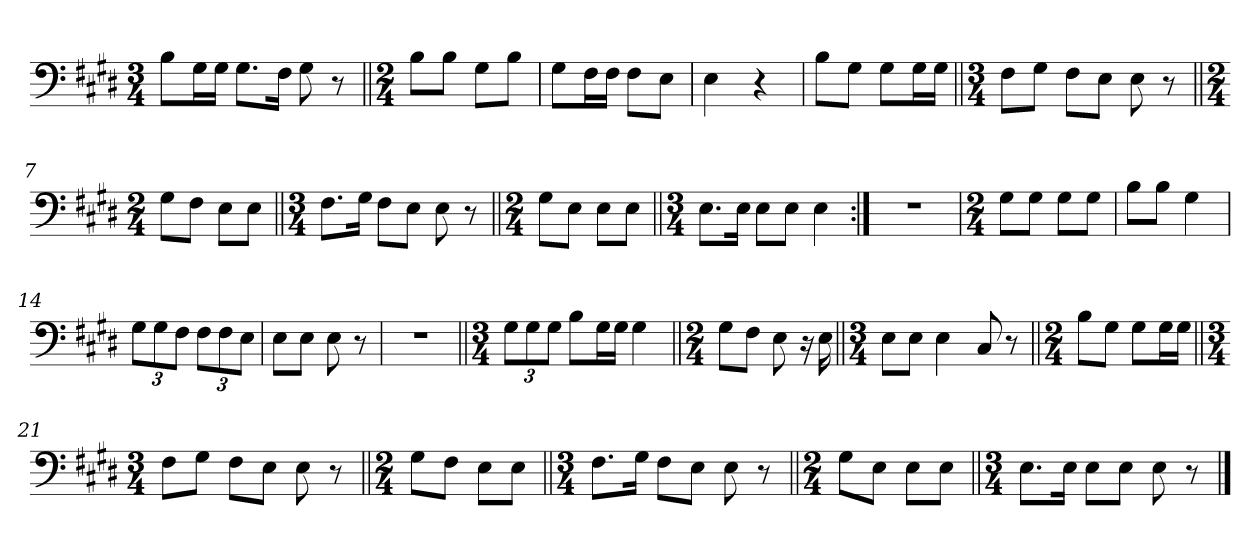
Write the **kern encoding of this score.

**kern
*part1
*staff1
*clefF4
*k[f#c#g#d#]
*M3/4
=1
8B\L
16G#\L
16G#\JJ
8.G#\L
16F#\Jk
8G#\
8r
=2||
*M2/4
8B\L
8B\J
8G#\L
8B\J
=3
8G#\L
16F#\L
16F#\JJ
8F#\L
8E\J
=4
4E\
4r
=5
8B\L
8G#\J
8G#\L
16G#\L
16G#\JJ
=6||
*M3/4
8F#\L
8G#\J
8F#\L
8E\J
8E\
8r
=7||
*M2/4
8G#\L
8F#\J
8E\L
8E\J
=8||
*M3/4
8.F#\L
16G#\Jk
8F#\L
8E\J
8E\
8r
=9||
*M2/4
8G#\L
8E\J
8E\L
8E\J
=10||
*M3/4
8.E\L
16E\Jk
8E\L
8E\J
4E\
=11:|!
2.r
=12
*M2/4
8G#\L
8G#\J
8G#\L
8G#\J
=13
8B\L
8B\J
4G#\
=14
12G#\L
12G#\
12F#\J
12F#\L
12F#\
12E\J
=15
8E\L
8E\J
8E\
8r
=16
2r
=17||
*M3/4
12G#\L
12G#\
12G#\J
8B\L
16G#\L
16G#\JJ
4G#\
=18||
*M2/4
8G#\L
8F#\J
8E\
16r
16E\
=19||
*M3/4
8E\L
8E\J
4E\
8C#/
8r
=20||
*M2/4
8B\L
8G#\J
8G#\L
16G#\L
16G#\JJ
=21||
*M3/4
8F#\L
8G#\J
8F#\L
8E\J
8E\
8r
=22||
*M2/4
8G#\L
8F#\J
8E\L
8E\J
=23||
*M3/4
8.F#\L
16G#\Jk
8F#\L
8E\J
8E\
8r
=24||
*M2/4
8G#\L
8E\J
8E\L
8E\J
=25||
*M3/4
8.E\L
16E\Jk
8E\L
8E\J
8E\
8r
==
*-
